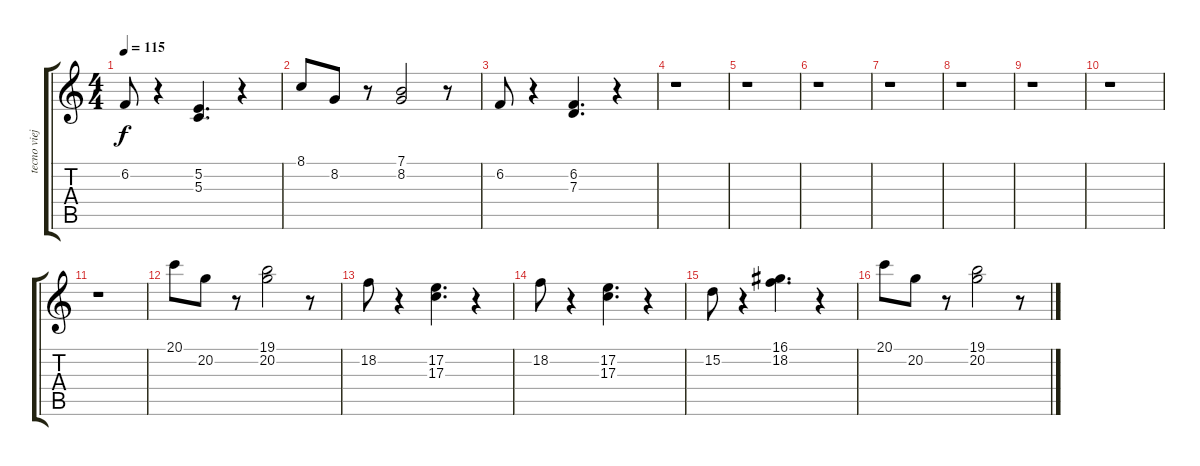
\track ("tecno viejo" "tecno viej") {instrument lead1square}
\staff {score tabs}
\tuning (E4 B3 G3 D3 A2 E2) {hide}
\ts (4 4)
\tempo 115
\clef g2
\ks c
6.2.8{dy f} r.4 (5.2 5.3).4{d} r.4 |
8.1.8 8.2.8 r.8 (7.1 8.2).2 r.8 |
6.2.8 r.4 (6.2 7.3).4{d} r.4 |
r.1 |
r.1 |
r.1 |
r.1 |
r.1 |
r.1 |
r.1 |
r.1 |
20.1.8 20.2.8 r.8 (19.1 20.2).2 r.8 |
18.2.8 r.4 (17.2 17.3).4{d} r.4 |
18.2.8 r.4 (17.2 17.3).4{d} r.4 |
15.2.8 r.4 (16.1 18.2).4{d} r.4 |
20.1.8 20.2.8 r.8 (19.1 20.2).2 r.8
